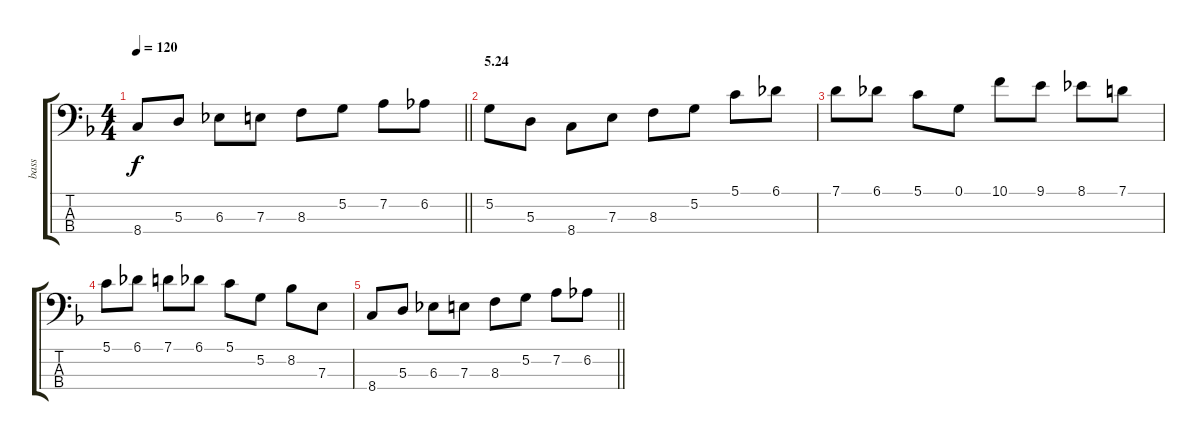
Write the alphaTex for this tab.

\track ("bass" "bass") {instrument acousticbass}
\staff {score tabs}
\tuning (G2 D2 A1 E1) {hide}
\ts (4 4)
\tempo 120
\clef f4
\barLineRight lightlight
\ks f
8.4.8{dy f} 5.3.8 6.3.8 7.3.8 8.3.8 5.2.8 7.2.8 6.2.8 |
\section ("" "5.24")
5.2.8 5.3.8 8.4.8 7.3.8 8.3.8 5.2.8 5.1.8 6.1.8 |
7.1.8 6.1.8 5.1.8 0.1.8 10.1.8 9.1.8 8.1.8 7.1.8 |
5.1.8 6.1.8 7.1.8 6.1.8 5.1.8 5.2.8 8.2.8 7.3.8 |
\barLineRight lightlight
8.4.8 5.3.8 6.3.8 7.3.8 8.3.8 5.2.8 7.2.8 6.2.8
